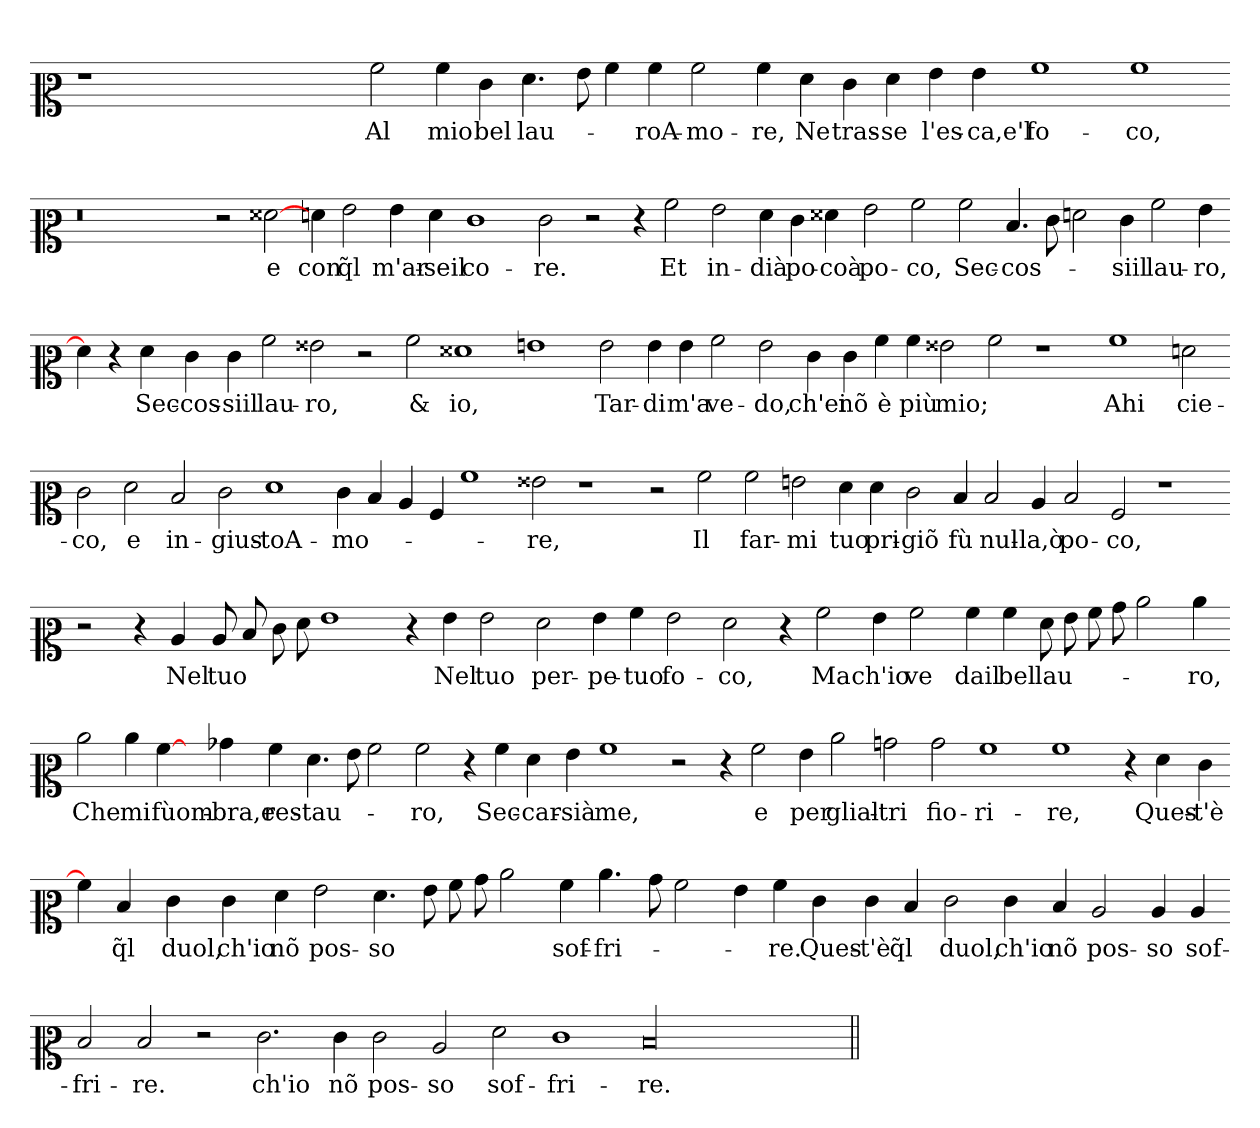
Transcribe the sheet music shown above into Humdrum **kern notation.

**kern	**text
*part1	*part1
*staff1	*staff1
*clefC2	*
*k[]	*
=	=
1r	.
0.ryy	.
2a	Al
4a	mio
4e	bel
4.f	lau-
8g	.
4a	.
4a	roA-
2a	mo-
4a	re,
4f	Ne
4e	tras-
4f	se
4g	l'es-
4g	ca,e'l
1a	fo-
1a	co,
=-	=-
0.r	.
2r	.
[2f##X	e
4f	con
2g	q̃l
4g	m'ar-
4f	seil
1e	co-
2e	re.
2r	.
4r	.
2a	Et
2g	in-
4f	dià
4e	po-
4f##X	coà
2g	po-
2a	co,
2a	Sec-
4.d	cos-
8e	.
2f	.
4e	siil
2a	lau-
4g	ro,
=-	=-
4f##]	.
4r	.
4f	Sec-
4e	cos-
4e	siil
2a	lau-
2g##X	ro,
2r	.
2a	&
1f##X	io,
1g	.
2g	Tar-
4g	di
4g	m'a
2a	ve-
2g	do,
4e	ch'ei
4e	nõ
4a	è
4a	più
2g##X	mio;
2a	.
1r	.
1a	Ahi
2f	cie-
=-	=-
2e	co,
2f	e
2d	in-
2e	gius-
1f	toA-
4e	mo-
4d	.
4c	.
4A	.
1a	.
2g##X	re,
1r	.
2r	.
2a	Il
2a	far-
2g	mi
4f	tuo
4f	pri-
2e	giõ
4d	fù
2d	nul-
4c	la,ò
2d	po-
2A	co,
1r	.
=-	=-
2r	.
4r	.
4c	Nel
8c	tuo
8d	.
8e\	.
8f	.
1g	.
4r	.
4g	Nel
2g	tuo
2f	per-
4g	pe-
4a	tuo
2g	fo-
2f	co,
4r	.
2a	Ma
4g	ch'io
2a	ve
4a	dail
4a	bel
8f	lau-
8g	.
8a	.
8b	.
2cc	.
4cc	ro,
=-	=-
2cc	Che
4cc	mi
[4a	fùom-
4ryy	.
4b-X	bra,e
4a	res-
4.f	tau-
8g	.
2a	.
2a	ro,
4r	.
4a	Sec-
4f	car-
4g	sià
1a	me,
2r	.
4r	.
2a	e
4g	per
2cc	glial-
2b	tri
2b	fio-
1a	ri-
1a	re,
4r	.
4f	Ques-
4e	t'è
=-	=-
4a]	.
4d	q̃̃l
4e	duol,
4e	ch'io
4f	nõ
2g	pos-
4.f	so
8g	.
8a	.
8b	.
2cc	.
4a	sof-
4.cc	fri-
8b	.
2a	.
4g	.
4a	re.
4e	Ques-
4e	t'è
4d	q̃̃l
2e	duol,
4e	ch'io
4d	nõ
2c	pos-
4c	so
4c	sof-
=-	=-
2d	fri-
2d	re.
2r	.
2.e	ch'io
4e	nõ
2e	pos-
2c	so
2f	sof-
1e	fri-
00d/	re.
=||	=||
*-	*-
